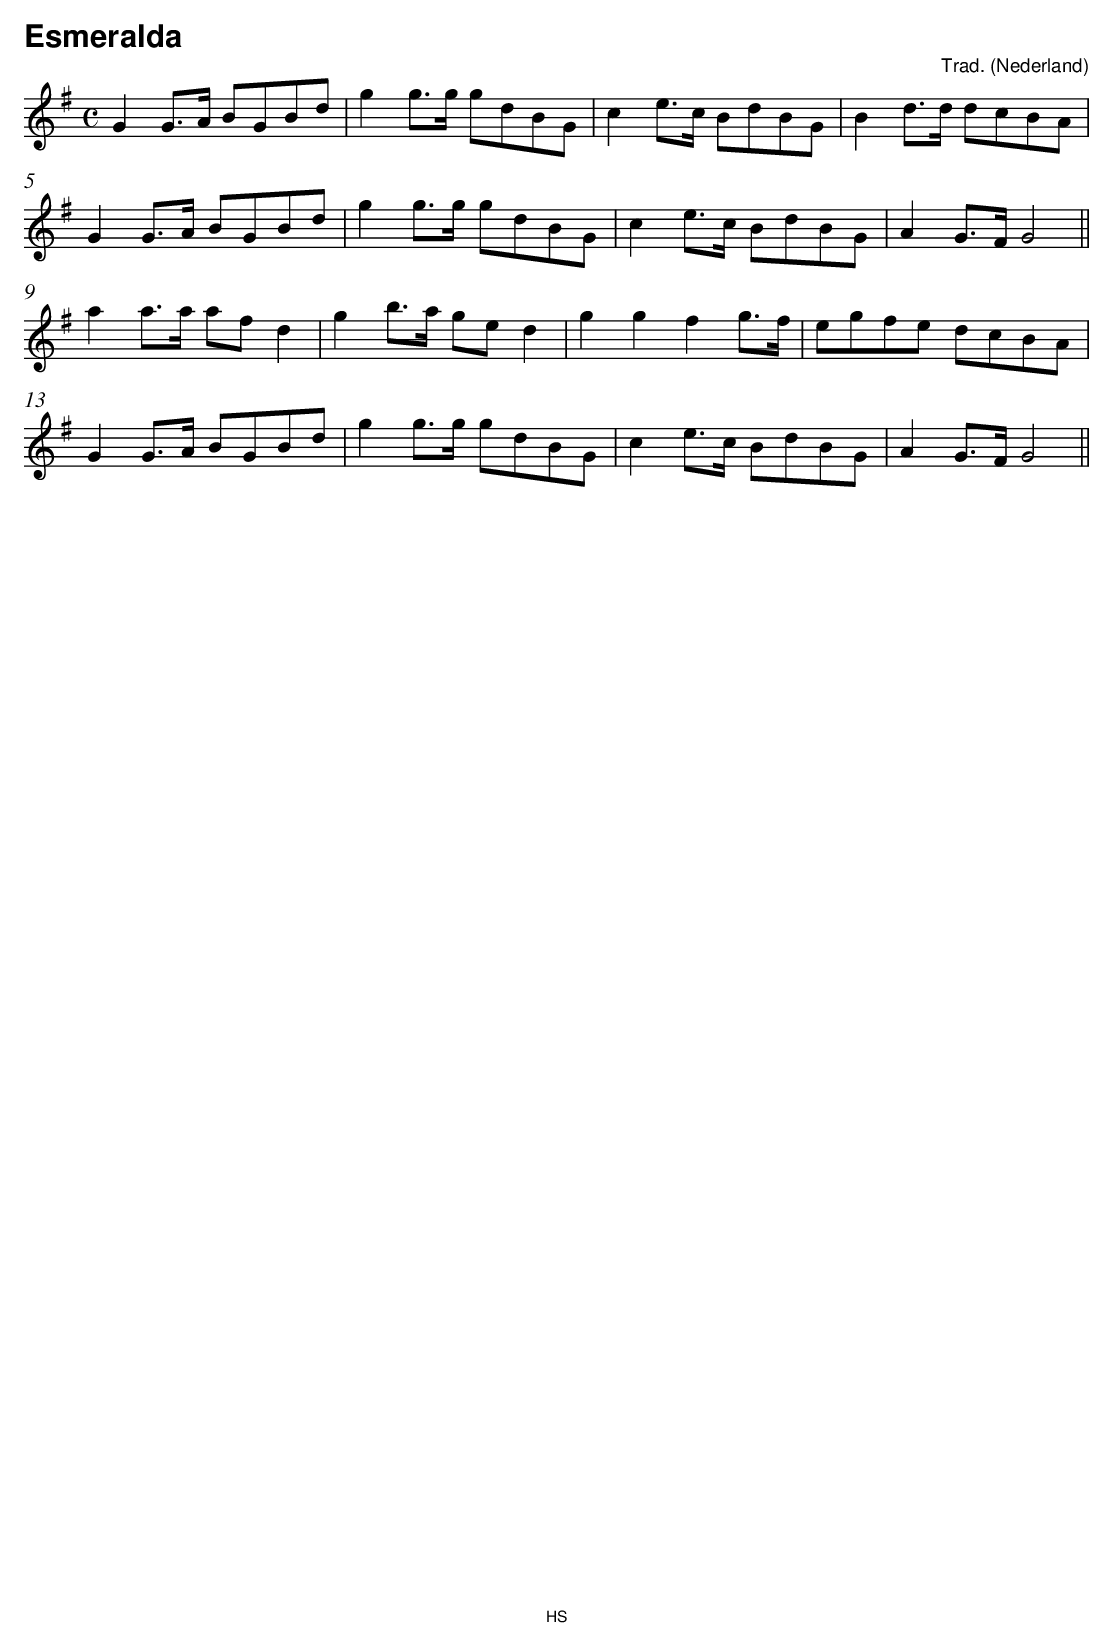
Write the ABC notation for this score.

X:1
T:Esmeralda
C:Trad.
O:Nederland
L:1/8
M:C
K:G
G2 G>A BGBd | g2 g>g gdBG | c2 e>c BdBG | B2 d>d dcBA |
G2 G>A BGBd | g2 g>g gdBG | c2 e>c BdBG | A2 G>F G4 ||
a2 a>a af d2 | g2 b>a ge d2 | g2 g2 f2 g>f | egfe dcBA |
G2 G>A BGBd | g2 g>g gdBG | c2 e>c BdBG | A2 G>F G4 ||
